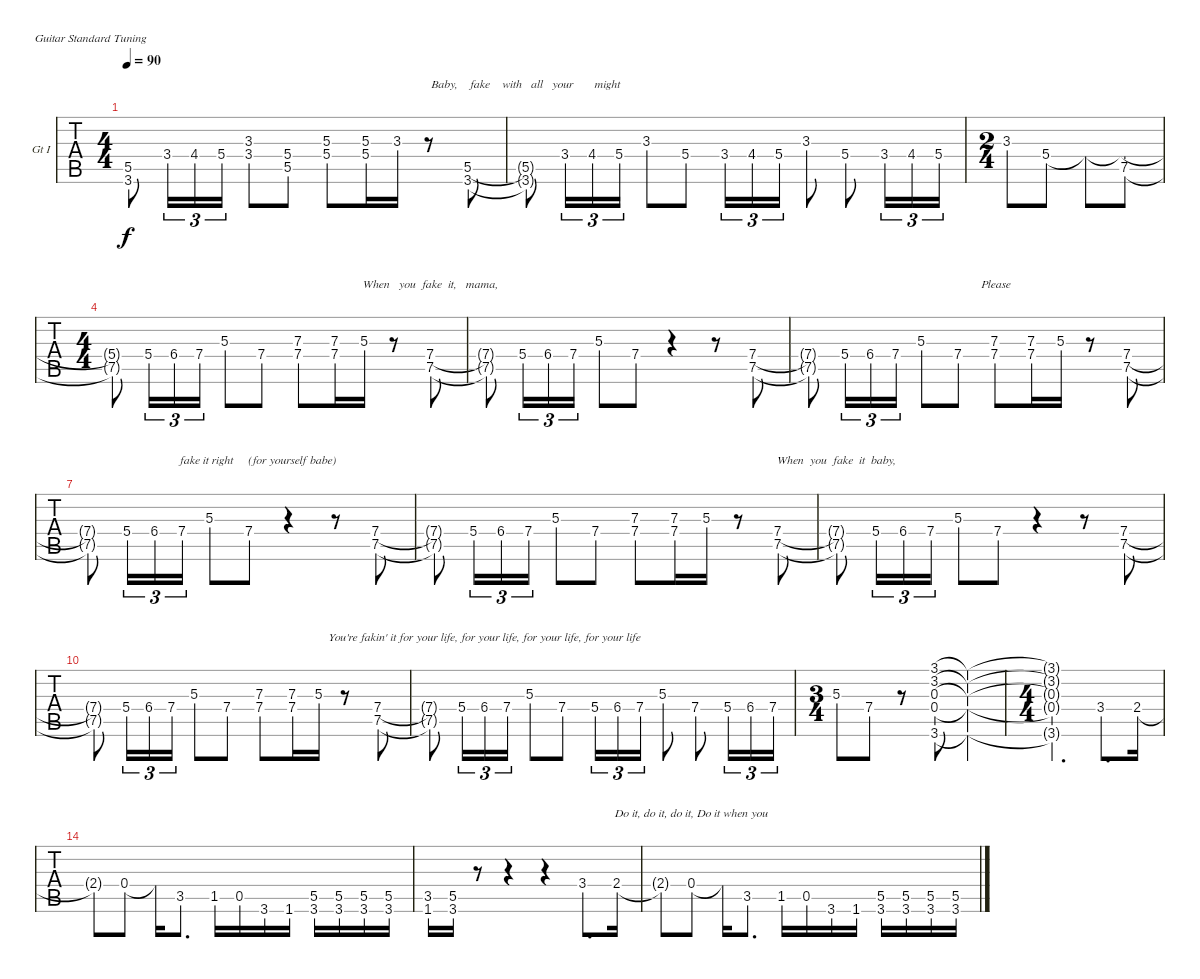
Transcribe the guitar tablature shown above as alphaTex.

\bracketExtendMode nobrackets
\firstSystemTrackNameOrientation horizontal
\otherSystemsTrackNameOrientation horizontal
\defaultBarNumberDisplay FirstOfSystem
\track ("Guitar I" "Gt I") {instrument overdrivenguitar}
\staff {tabs}
\tuning (E4 B3 G3 D3 A2 E2)
\ts (4 4)
\tempo 90
\clef g2
\ks c
(5.5{t} 3.6{t}).8{lyrics (0 "") lyrics (1 "") lyrics (2 "") lyrics (3 "") lyrics (4 "") dy f} 3.4.16{tu (3 2) lyrics (0 "") lyrics (1 "") lyrics (2 "") lyrics (3 "") lyrics (4 "")} 4.4.16{tu (3 2) lyrics (0 "") lyrics (1 "") lyrics (2 "") lyrics (3 "") lyrics (4 "")} 5.4.16{tu (3 2) lyrics (0 "") lyrics (1 "") lyrics (2 "") lyrics (3 "") lyrics (4 "")} (3.3 3.4).8{lyrics (0 "") lyrics (1 "") lyrics (2 "") lyrics (3 "") lyrics (4 "")} (5.4 5.5).8{lyrics (0 "") lyrics (1 "") lyrics (2 "") lyrics (3 "") lyrics (4 "")} (5.3{st} 5.4{st}).8{lyrics (0 "") lyrics (1 "") lyrics (2 "") lyrics (3 "") lyrics (4 "")} (5.3 5.4).16{lyrics (0 "") lyrics (1 "") lyrics (2 "") lyrics (3 "") lyrics (4 "")} 3.3.16{lyrics (0 "") lyrics (1 "") lyrics (2 "") lyrics (3 "") lyrics (4 "")} r.8 (5.5 3.6).8{lyrics (0 "") lyrics (1 "") lyrics (2 "") lyrics (3 "") lyrics (4 "")} |
(5.5{t} 3.6{t}).8{lyrics (0 "") lyrics (1 "") lyrics (2 "Baby,    fake    with   all   your       might") lyrics (3 "") lyrics (4 "")} 3.4.16{tu (3 2) lyrics (0 "") lyrics (1 "") lyrics (2 "") lyrics (3 "") lyrics (4 "")} 4.4.16{tu (3 2) lyrics (0 "") lyrics (1 "") lyrics (2 "") lyrics (3 "") lyrics (4 "")} 5.4.16{tu (3 2) lyrics (0 "") lyrics (1 "") lyrics (2 "") lyrics (3 "") lyrics (4 "")} 3.3.8{lyrics (0 "") lyrics (1 "") lyrics (2 "") lyrics (3 "") lyrics (4 "")} 5.4.8{lyrics (0 "") lyrics (1 "") lyrics (2 "") lyrics (3 "") lyrics (4 "")} 3.4.16{tu (3 2) lyrics (0 "") lyrics (1 "") lyrics (2 "") lyrics (3 "") lyrics (4 "")} 4.4.16{tu (3 2) lyrics (0 "") lyrics (1 "") lyrics (2 "") lyrics (3 "") lyrics (4 "")} 5.4.16{tu (3 2) lyrics (0 "") lyrics (1 "") lyrics (2 "") lyrics (3 "") lyrics (4 "")} 3.3.8{lyrics (0 "") lyrics (1 "") lyrics (2 "") lyrics (3 "") lyrics (4 "")} 5.4.8{lyrics (0 "") lyrics (1 "") lyrics (2 "") lyrics (3 "") lyrics (4 "")} 3.4.16{tu (3 2) lyrics (0 "") lyrics (1 "") lyrics (2 "") lyrics (3 "") lyrics (4 "")} 4.4.16{tu (3 2) lyrics (0 "") lyrics (1 "") lyrics (2 "") lyrics (3 "") lyrics (4 "")} 5.4.16{tu (3 2) lyrics (0 "") lyrics (1 "") lyrics (2 "") lyrics (3 "") lyrics (4 "")} |
\ts (2 4)
3.3.8{lyrics (0 "") lyrics (1 "") lyrics (2 "") lyrics (3 "") lyrics (4 "")} 5.4.8{lyrics (0 "") lyrics (1 "") lyrics (2 "") lyrics (3 "") lyrics (4 "")} 5.4{t}.8{lyrics (0 "") lyrics (1 "") lyrics (2 "") lyrics (3 "") lyrics (4 "")} (7.5 5.4{t}).8{lyrics (0 "") lyrics (1 "") lyrics (2 "") lyrics (3 "") lyrics (4 "")} |
\ts (4 4)
(5.4{t} 7.5{t}).8{lyrics (0 "") lyrics (1 "") lyrics (2 "") lyrics (3 "") lyrics (4 "")} 5.4.16{tu (3 2) lyrics (0 "") lyrics (1 "") lyrics (2 "") lyrics (3 "") lyrics (4 "")} 6.4.16{tu (3 2) lyrics (0 "") lyrics (1 "") lyrics (2 "") lyrics (3 "") lyrics (4 "")} 7.4.16{tu (3 2) lyrics (0 "") lyrics (1 "") lyrics (2 "") lyrics (3 "") lyrics (4 "")} 5.3.8{lyrics (0 "") lyrics (1 "") lyrics (2 "") lyrics (3 "") lyrics (4 "")} 7.4.8{lyrics (0 "") lyrics (1 "") lyrics (2 "") lyrics (3 "") lyrics (4 "")} (7.3{st} 7.4{st}).8{lyrics (0 "") lyrics (1 "") lyrics (2 "") lyrics (3 "") lyrics (4 "")} (7.3 7.4).16{lyrics (0 "") lyrics (1 "") lyrics (2 "") lyrics (3 "") lyrics (4 "")} 5.3.16{lyrics (0 "") lyrics (1 "") lyrics (2 "") lyrics (3 "") lyrics (4 "")} r.8 (7.4 7.5).8{lyrics (0 "") lyrics (1 "") lyrics (2 "When   you  fake  it,   mama,") lyrics (3 "") lyrics (4 "")} |
(7.4{t} 7.5{t}).8{lyrics (0 "") lyrics (1 "") lyrics (2 "") lyrics (3 "") lyrics (4 "")} 5.4.16{tu (3 2) lyrics (0 "") lyrics (1 "") lyrics (2 "") lyrics (3 "") lyrics (4 "")} 6.4.16{tu (3 2) lyrics (0 "") lyrics (1 "") lyrics (2 "") lyrics (3 "") lyrics (4 "")} 7.4.16{tu (3 2) lyrics (0 "") lyrics (1 "") lyrics (2 "") lyrics (3 "") lyrics (4 "")} 5.3.8{lyrics (0 "") lyrics (1 "") lyrics (2 "") lyrics (3 "") lyrics (4 "")} 7.4.8{lyrics (0 "") lyrics (1 "") lyrics (2 "") lyrics (3 "") lyrics (4 "")} r.4 r.8 (7.4 7.5).8{lyrics (0 "") lyrics (1 "") lyrics (2 "") lyrics (3 "") lyrics (4 "")} |
(7.4{t} 7.5{t}).8{lyrics (0 "") lyrics (1 "") lyrics (2 "") lyrics (3 "") lyrics (4 "")} 5.4.16{tu (3 2) lyrics (0 "") lyrics (1 "") lyrics (2 "") lyrics (3 "") lyrics (4 "")} 6.4.16{tu (3 2) lyrics (0 "") lyrics (1 "") lyrics (2 "") lyrics (3 "") lyrics (4 "")} 7.4.16{tu (3 2) lyrics (0 "") lyrics (1 "") lyrics (2 "") lyrics (3 "") lyrics (4 "")} 5.3.8{lyrics (0 "") lyrics (1 "") lyrics (2 "") lyrics (3 "") lyrics (4 "")} 7.4.8{lyrics (0 "") lyrics (1 "") lyrics (2 "") lyrics (3 "") lyrics (4 "")} (7.3{st} 7.4{st}).8{lyrics (0 "") lyrics (1 "") lyrics (2 " Please ") lyrics (3 "") lyrics (4 "")} (7.3 7.4).16{lyrics (0 "") lyrics (1 "") lyrics (2 "") lyrics (3 "") lyrics (4 "")} 5.3.16{lyrics (0 "") lyrics (1 "") lyrics (2 "") lyrics (3 "") lyrics (4 "")} r.8 (7.4 7.5).8{lyrics (0 "") lyrics (1 "") lyrics (2 "") lyrics (3 "") lyrics (4 "")} |
(7.4{t} 7.5{t}).8{lyrics (0 "") lyrics (1 "") lyrics (2 "") lyrics (3 "") lyrics (4 "")} 5.4.16{tu (3 2) lyrics (0 "") lyrics (1 "") lyrics (2 "") lyrics (3 "") lyrics (4 "")} 6.4.16{tu (3 2) lyrics (0 "") lyrics (1 "") lyrics (2 "") lyrics (3 "") lyrics (4 "")} 7.4.16{tu (3 2) lyrics (0 "") lyrics (1 "") lyrics (2 "") lyrics (3 "") lyrics (4 "")} 5.3.8{lyrics (0 "") lyrics (1 "") lyrics (2 "") lyrics (3 "") lyrics (4 "")} 7.4.8{lyrics (0 "") lyrics (1 "") lyrics (2 "      fake it right     (for yourself babe)") lyrics (3 "") lyrics (4 "")} r.4 r.8 (7.4 7.5).8{lyrics (0 "") lyrics (1 "") lyrics (2 "") lyrics (3 "") lyrics (4 "")} |
(7.4{t} 7.5{t}).8{lyrics (0 "") lyrics (1 "") lyrics (2 "") lyrics (3 "") lyrics (4 "")} 5.4.16{tu (3 2) lyrics (0 "") lyrics (1 "") lyrics (2 "") lyrics (3 "") lyrics (4 "")} 6.4.16{tu (3 2) lyrics (0 "") lyrics (1 "") lyrics (2 "") lyrics (3 "") lyrics (4 "")} 7.4.16{tu (3 2) lyrics (0 "") lyrics (1 "") lyrics (2 "") lyrics (3 "") lyrics (4 "")} 5.3.8{lyrics (0 "") lyrics (1 "") lyrics (2 "") lyrics (3 "") lyrics (4 "")} 7.4.8{lyrics (0 "") lyrics (1 "") lyrics (2 "") lyrics (3 "") lyrics (4 "")} (7.3{st} 7.4{st}).8{lyrics (0 "") lyrics (1 "") lyrics (2 "") lyrics (3 "") lyrics (4 "")} (7.3 7.4).16{lyrics (0 "") lyrics (1 "") lyrics (2 "") lyrics (3 "") lyrics (4 "")} 5.3.16{lyrics (0 "") lyrics (1 "") lyrics (2 "") lyrics (3 "") lyrics (4 "")} r.8 (7.4 7.5).8{lyrics (0 "") lyrics (1 "") lyrics (2 "") lyrics (3 "") lyrics (4 "")} |
(7.4{t} 7.5{t}).8{lyrics (0 "") lyrics (1 "") lyrics (2 "When  you  fake  it  baby,") lyrics (3 "") lyrics (4 "")} 5.4.16{tu (3 2) lyrics (0 "") lyrics (1 "") lyrics (2 "") lyrics (3 "") lyrics (4 "")} 6.4.16{tu (3 2) lyrics (0 "") lyrics (1 "") lyrics (2 "") lyrics (3 "") lyrics (4 "")} 7.4.16{tu (3 2) lyrics (0 "") lyrics (1 "") lyrics (2 "") lyrics (3 "") lyrics (4 "")} 5.3.8{lyrics (0 "") lyrics (1 "") lyrics (2 "") lyrics (3 "") lyrics (4 "")} 7.4.8{lyrics (0 "") lyrics (1 "") lyrics (2 "") lyrics (3 "") lyrics (4 "")} r.4 r.8 (7.4 7.5).8{lyrics (0 "") lyrics (1 "") lyrics (2 "") lyrics (3 "") lyrics (4 "")} |
(7.4{t} 7.5{t}).8{lyrics (0 "") lyrics (1 "") lyrics (2 "") lyrics (3 "") lyrics (4 "")} 5.4.16{tu (3 2) lyrics (0 "") lyrics (1 "") lyrics (2 "") lyrics (3 "") lyrics (4 "")} 6.4.16{tu (3 2) lyrics (0 "") lyrics (1 "") lyrics (2 "") lyrics (3 "") lyrics (4 "")} 7.4.16{tu (3 2) lyrics (0 "") lyrics (1 "") lyrics (2 "") lyrics (3 "") lyrics (4 "")} 5.3.8{lyrics (0 "") lyrics (1 "") lyrics (2 "") lyrics (3 "") lyrics (4 "")} 7.4.8{lyrics (0 "") lyrics (1 "") lyrics (2 "") lyrics (3 "") lyrics (4 "")} (7.3{st} 7.4{st}).8{lyrics (0 "") lyrics (1 "") lyrics (2 "") lyrics (3 "") lyrics (4 "")} (7.3 7.4).16{lyrics (0 "") lyrics (1 "") lyrics (2 "") lyrics (3 "") lyrics (4 "")} 5.3.16{lyrics (0 "") lyrics (1 "") lyrics (2 "") lyrics (3 "") lyrics (4 "")} r.8 (7.4 7.5).8{lyrics (0 "") lyrics (1 "") lyrics (2 "") lyrics (3 "") lyrics (4 "")} |
(7.4{t} 7.5{t}).8{lyrics (0 "") lyrics (1 "") lyrics (2 "") lyrics (3 "") lyrics (4 "")} 5.4.16{tu (3 2) lyrics (0 "") lyrics (1 "") lyrics (2 "") lyrics (3 "") lyrics (4 "")} 6.4.16{tu (3 2) lyrics (0 "") lyrics (1 "") lyrics (2 "You're fakin' it for your life, for your life, for your life, for your life") lyrics (3 "") lyrics (4 "")} 7.4.16{tu (3 2) lyrics (0 "") lyrics (1 "") lyrics (2 "") lyrics (3 "") lyrics (4 "")} 5.3.8{lyrics (0 "") lyrics (1 "") lyrics (2 "") lyrics (3 "") lyrics (4 "")} 7.4.8{lyrics (0 "") lyrics (1 "") lyrics (2 "") lyrics (3 "") lyrics (4 "")} 5.4.16{tu (3 2) lyrics (0 "") lyrics (1 "") lyrics (2 "") lyrics (3 "") lyrics (4 "")} 6.4.16{tu (3 2) lyrics (0 "") lyrics (1 "") lyrics (2 "") lyrics (3 "") lyrics (4 "")} 7.4.16{tu (3 2) lyrics (0 "") lyrics (1 "") lyrics (2 "") lyrics (3 "") lyrics (4 "")} 5.3.8{lyrics (0 "") lyrics (1 "") lyrics (2 "") lyrics (3 "") lyrics (4 "")} 7.4.8{lyrics (0 "") lyrics (1 "") lyrics (2 "") lyrics (3 "") lyrics (4 "")} 5.4.16{tu (3 2) lyrics (0 "") lyrics (1 "") lyrics (2 "") lyrics (3 "") lyrics (4 "")} 6.4.16{tu (3 2) lyrics (0 "") lyrics (1 "") lyrics (2 "") lyrics (3 "") lyrics (4 "")} 7.4.16{tu (3 2) lyrics (0 "") lyrics (1 "") lyrics (2 "") lyrics (3 "") lyrics (4 "")} |
\ts (3 4)
5.3.8{lyrics (0 "") lyrics (1 "") lyrics (2 "") lyrics (3 "") lyrics (4 "")} 7.4.8{lyrics (0 "") lyrics (1 "") lyrics (2 "") lyrics (3 "") lyrics (4 "")} r.8 (3.1 3.2 0.3 0.4 3.6).8{lyrics (0 "") lyrics (1 "") lyrics (2 "") lyrics (3 "") lyrics (4 "")} (3.1{t} 3.2{t} 0.3{t} 0.4{t} 3.6{t}).4{lyrics (0 "") lyrics (1 "") lyrics (2 "") lyrics (3 "") lyrics (4 "")} |
\ts (4 4)
(3.1{t} 3.2{t} 0.3{t} 0.4{t} 3.6{t}).2{d lyrics (0 "") lyrics (1 "") lyrics (2 "") lyrics (3 "") lyrics (4 "")} 3.4.8{d lyrics (0 "") lyrics (1 "") lyrics (2 "") lyrics (3 "") lyrics (4 "")} 2.4.16{lyrics (0 "") lyrics (1 "") lyrics (2 "") lyrics (3 "") lyrics (4 "")} |
2.4{t}.8{lyrics (0 "") lyrics (1 "") lyrics (2 "") lyrics (3 "") lyrics (4 "")} 0.4.8{lyrics (0 "") lyrics (1 "") lyrics (2 "") lyrics (3 "") lyrics (4 "")} 0.4{t}.16{lyrics (0 "") lyrics (1 "") lyrics (2 "") lyrics (3 "") lyrics (4 "")} 3.5.8{d lyrics (0 "") lyrics (1 "") lyrics (2 "") lyrics (3 "") lyrics (4 "")} 1.5.16{lyrics (0 "") lyrics (1 "") lyrics (2 "") lyrics (3 "") lyrics (4 "")} 0.5.16{lyrics (0 "") lyrics (1 "") lyrics (2 "") lyrics (3 "") lyrics (4 "")} 3.6.16{lyrics (0 "") lyrics (1 "") lyrics (2 "") lyrics (3 "") lyrics (4 "")} 1.6.16{lyrics (0 "") lyrics (1 "") lyrics (2 "") lyrics (3 "") lyrics (4 "")} (5.5 3.6).16{lyrics (0 "") lyrics (1 "") lyrics (2 "") lyrics (3 "") lyrics (4 "")} (5.5 3.6).16{lyrics (0 "") lyrics (1 "") lyrics (2 "") lyrics (3 "") lyrics (4 "")} (5.5 3.6).16{lyrics (0 "") lyrics (1 "") lyrics (2 "") lyrics (3 "") lyrics (4 "")} (5.5 3.6).16{lyrics (0 "") lyrics (1 "") lyrics (2 "") lyrics (3 "") lyrics (4 "")} |
(3.5 1.6).16{lyrics (0 "") lyrics (1 "") lyrics (2 "") lyrics (3 "") lyrics (4 "")} (5.5 3.6).16{lyrics (0 "") lyrics (1 "") lyrics (2 "") lyrics (3 "") lyrics (4 "")} r.8 r.4 r.4 3.4.8{d lyrics (0 "") lyrics (1 "") lyrics (2 "") lyrics (3 "") lyrics (4 "")} 2.4.16{lyrics (0 "") lyrics (1 "") lyrics (2 "") lyrics (3 "") lyrics (4 "")} |
2.4{t}.8{lyrics (0 "") lyrics (1 "") lyrics (2 "") lyrics (3 "") lyrics (4 "")} 0.4.8{lyrics (0 "") lyrics (1 "") lyrics (2 "Do it, do it, do it, Do it when you ") lyrics (3 "") lyrics (4 "")} 0.4{t}.16{lyrics (0 "") lyrics (1 "") lyrics (2 "") lyrics (3 "") lyrics (4 "")} 3.5.8{d lyrics (0 "") lyrics (1 "") lyrics (2 "") lyrics (3 "") lyrics (4 "")} 1.5.16{lyrics (0 "") lyrics (1 "") lyrics (2 "") lyrics (3 "") lyrics (4 "")} 0.5.16{lyrics (0 "") lyrics (1 "") lyrics (2 "") lyrics (3 "") lyrics (4 "")} 3.6.16{lyrics (0 "") lyrics (1 "") lyrics (2 "") lyrics (3 "") lyrics (4 "")} 1.6.16{lyrics (0 "") lyrics (1 "") lyrics (2 "") lyrics (3 "") lyrics (4 "")} (5.5 3.6).16{lyrics (0 "") lyrics (1 "") lyrics (2 "") lyrics (3 "") lyrics (4 "")} (5.5 3.6).16{lyrics (0 "") lyrics (1 "") lyrics (2 "") lyrics (3 "") lyrics (4 "")} (5.5 3.6).16{lyrics (0 "") lyrics (1 "") lyrics (2 "") lyrics (3 "") lyrics (4 "")} (5.5 3.6).16{lyrics (0 "") lyrics (1 "") lyrics (2 "") lyrics (3 "") lyrics (4 "")}
